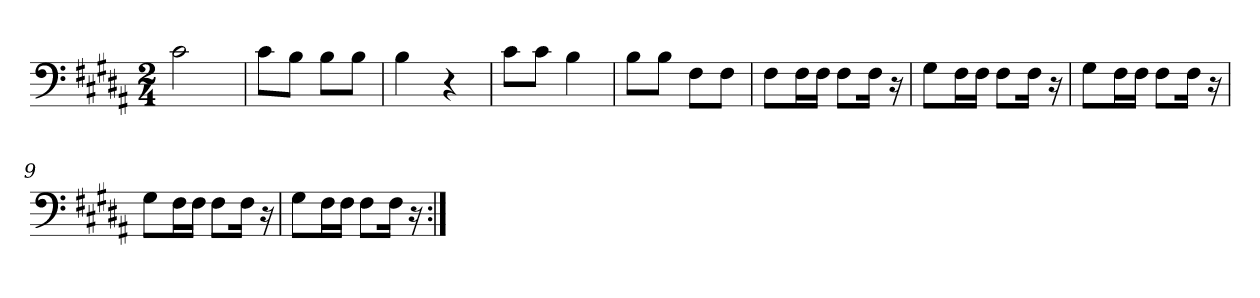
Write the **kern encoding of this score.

**kern
*part1
*staff1
*clefF4
*k[f#c#g#d#a#]
*M2/4
=1
2c#\
=2
8c#\L
8B\J
8B\L
8B\J
=3
4B\
4r
=4
8c#\L
8c#\J
4B\
=5
8B\L
8B\J
8F#\L
8F#\J
=6
8F#\L
16F#\L
16F#\JJ
8F#\L
16F#\Jk
16r
=7
8G#\L
16F#\L
16F#\JJ
8F#\L
16F#\Jk
16r
=8
8G#\L
16F#\L
16F#\JJ
8F#\L
16F#\Jk
16r
=9
8G#\L
16F#\L
16F#\JJ
8F#\L
16F#\Jk
16r
=10
8G#\L
16F#\L
16F#\JJ
8F#\L
16F#\Jk
16r
=:|!
*-
